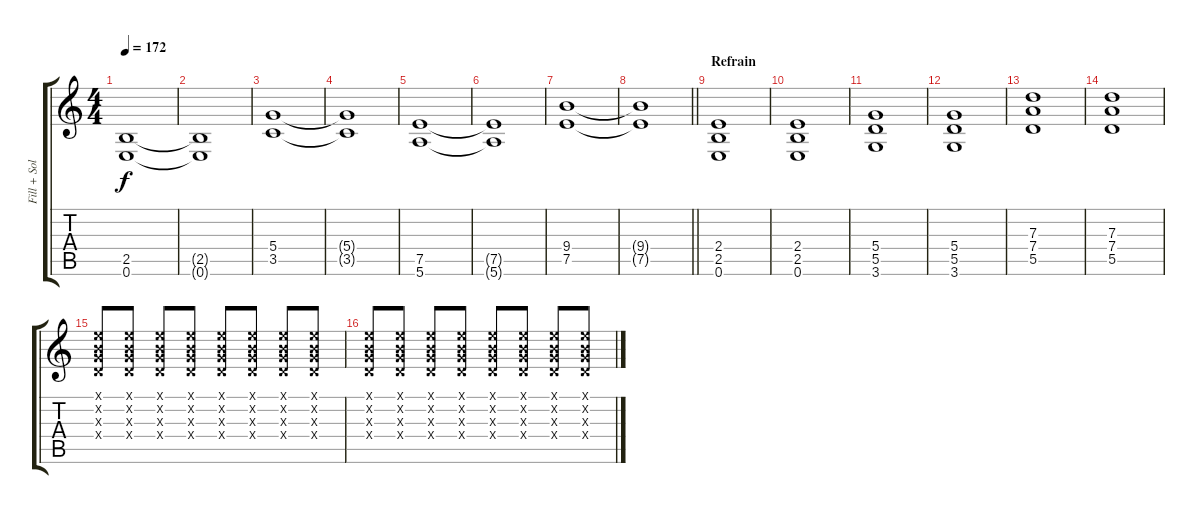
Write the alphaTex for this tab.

\track ("Fill + Solo" "Fill + Sol") {instrument overdrivenguitar}
\staff {score tabs}
\tuning (E4 B3 G3 D3 A2 E2) {hide}
\ts (4 4)
\tempo 172
\clef g2
\ks c
(2.5 0.6).1{dy f} |
(2.5{t} 0.6{t}).1 |
(5.4 3.5).1 |
(5.4{t} 3.5{t}).1 |
(7.5 5.6).1 |
(7.5{t} 5.6{t}).1 |
(9.4 7.5).1 |
\barLineRight lightlight
(9.4{t} 7.5{t}).1 |
\section ("" "Refrain")
(2.4 2.5 0.6).1 |
(2.4 2.5 0.6).1 |
(5.4 5.5 3.6).1 |
(5.4 5.5 3.6).1 |
(7.3 7.4 5.5).1 |
(7.3 7.4 5.5).1 |
(0.1{x} 0.2{x} 0.3{x} 0.4{x}).8 (0.1{x} 0.2{x} 0.3{x} 0.4{x}).8 (0.1{x} 0.2{x} 0.3{x} 0.4{x}).8 (0.1{x} 0.2{x} 0.3{x} 0.4{x}).8 (0.1{x} 0.2{x} 0.3{x} 0.4{x}).8 (0.1{x} 0.2{x} 0.3{x} 0.4{x}).8 (0.1{x} 0.2{x} 0.3{x} 0.4{x}).8 (0.1{x} 0.2{x} 0.3{x} 0.4{x}).8 |
(0.1{x} 0.2{x} 0.3{x} 0.4{x}).8 (0.1{x} 0.2{x} 0.3{x} 0.4{x}).8 (0.1{x} 0.2{x} 0.3{x} 0.4{x}).8 (0.1{x} 0.2{x} 0.3{x} 0.4{x}).8 (0.1{x} 0.2{x} 0.3{x} 0.4{x}).8 (0.1{x} 0.2{x} 0.3{x} 0.4{x}).8 (0.1{x} 0.2{x} 0.3{x} 0.4{x}).8 (0.1{x} 0.2{x} 0.3{x} 0.4{x}).8
